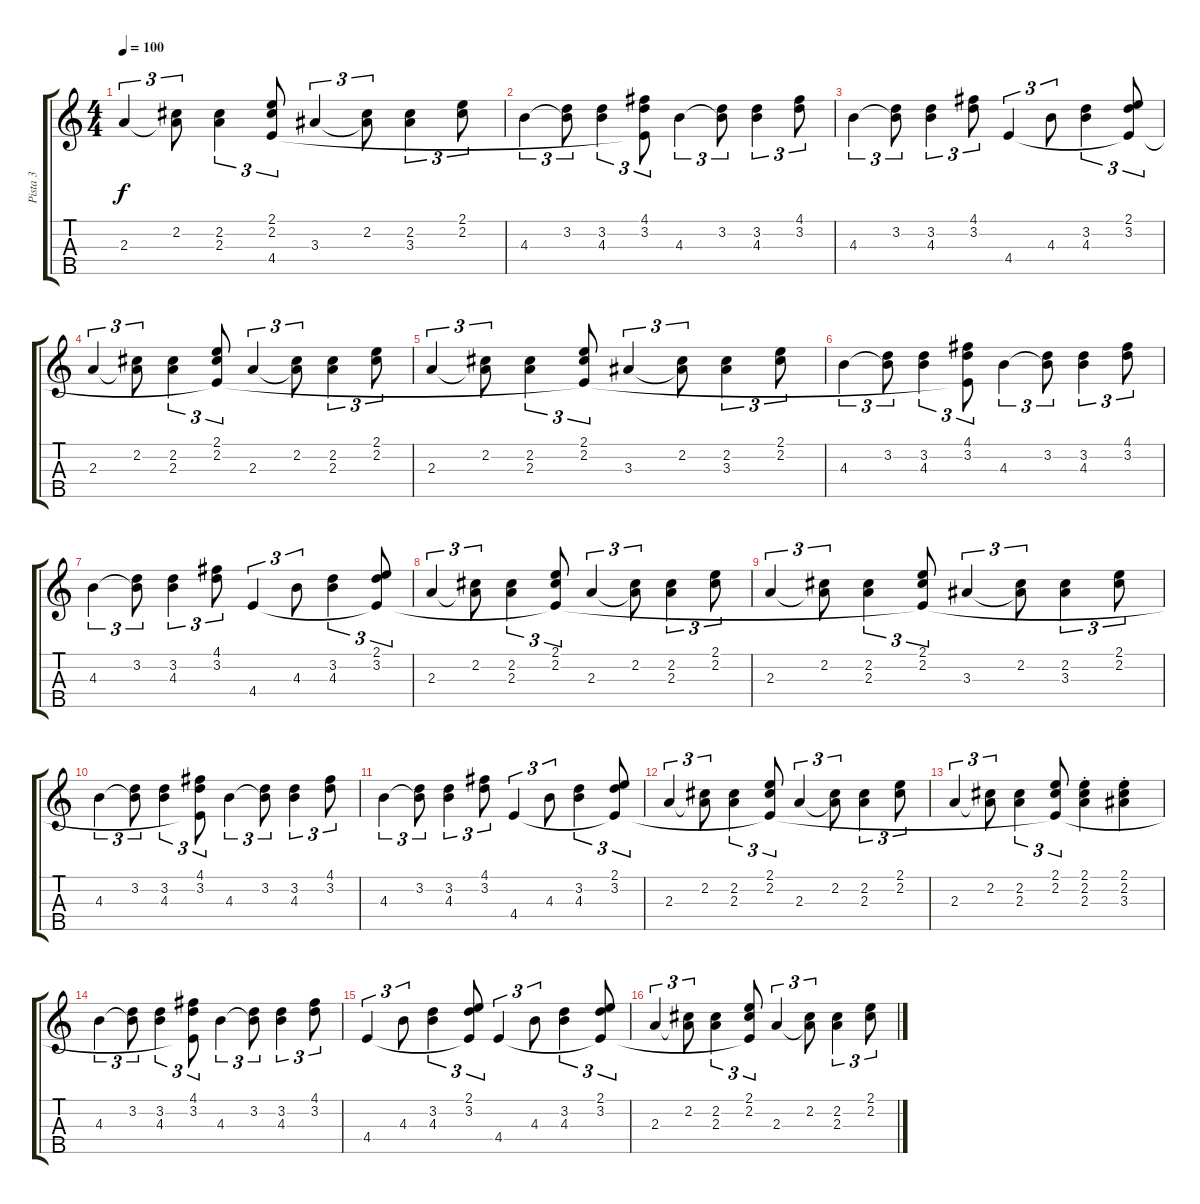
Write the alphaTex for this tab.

\track ("Pista 3" "Pista 3") {instrument banjo}
\staff {score tabs}
\tuning (D4 B3 G3 C3 G4) {hide}
\displaytranspose 12
\ts (4 4)
\tempo 100
\clef g2
\ks c
2.3.4{tu (3 2) dy f} (2.2 2.3{t}).8{tu (3 2)} (2.2 2.3).4{tu (3 2)} (2.1 2.2 4.4{t}).8{tu (3 2)} 3.3.4{tu (3 2)} (2.2 3.3{t}).8{tu (3 2)} (2.2 3.3).4{tu (3 2)} (2.1 2.2).8{tu (3 2)} |
4.3.4{tu (3 2)} (3.2 4.3{t}).8{tu (3 2)} (3.2 4.3).4{tu (3 2)} (4.1 3.2 4.4{t}).8{tu (3 2)} 4.3.4{tu (3 2)} (3.2 4.3{t}).8{tu (3 2)} (3.2 4.3).4{tu (3 2)} (4.1 3.2).8{tu (3 2)} |
4.3.4{tu (3 2)} (3.2 4.3{t}).8{tu (3 2)} (3.2 4.3).4{tu (3 2)} (4.1 3.2).8{tu (3 2)} 4.4.4{tu (3 2)} 4.3.8{tu (3 2)} (3.2 4.3).4{tu (3 2)} (2.1 3.2 4.4{t}).8{tu (3 2)} |
2.3.4{tu (3 2)} (2.2 2.3{t}).8{tu (3 2)} (2.2 2.3).4{tu (3 2)} (2.1 2.2 4.4{t}).8{tu (3 2)} 2.3.4{tu (3 2)} (2.2 2.3{t}).8{tu (3 2)} (2.2 2.3).4{tu (3 2)} (2.1 2.2).8{tu (3 2)} |
2.3.4{tu (3 2)} (2.2 2.3{t}).8{tu (3 2)} (2.2 2.3).4{tu (3 2)} (2.1 2.2 4.4{t}).8{tu (3 2)} 3.3.4{tu (3 2)} (2.2 3.3{t}).8{tu (3 2)} (2.2 3.3).4{tu (3 2)} (2.1 2.2).8{tu (3 2)} |
4.3.4{tu (3 2)} (3.2 4.3{t}).8{tu (3 2)} (3.2 4.3).4{tu (3 2)} (4.1 3.2 4.4{t}).8{tu (3 2)} 4.3.4{tu (3 2)} (3.2 4.3{t}).8{tu (3 2)} (3.2 4.3).4{tu (3 2)} (4.1 3.2).8{tu (3 2)} |
4.3.4{tu (3 2)} (3.2 4.3{t}).8{tu (3 2)} (3.2 4.3).4{tu (3 2)} (4.1 3.2).8{tu (3 2)} 4.4.4{tu (3 2)} 4.3.8{tu (3 2)} (3.2 4.3).4{tu (3 2)} (2.1 3.2 4.4{t}).8{tu (3 2)} |
2.3.4{tu (3 2)} (2.2 2.3{t}).8{tu (3 2)} (2.2 2.3).4{tu (3 2)} (2.1 2.2 4.4{t}).8{tu (3 2)} 2.3.4{tu (3 2)} (2.2 2.3{t}).8{tu (3 2)} (2.2 2.3).4{tu (3 2)} (2.1 2.2).8{tu (3 2)} |
2.3.4{tu (3 2)} (2.2 2.3{t}).8{tu (3 2)} (2.2 2.3).4{tu (3 2)} (2.1 2.2 4.4{t}).8{tu (3 2)} 3.3.4{tu (3 2)} (2.2 3.3{t}).8{tu (3 2)} (2.2 3.3).4{tu (3 2)} (2.1 2.2).8{tu (3 2)} |
4.3.4{tu (3 2)} (3.2 4.3{t}).8{tu (3 2)} (3.2 4.3).4{tu (3 2)} (4.1 3.2 4.4{t}).8{tu (3 2)} 4.3.4{tu (3 2)} (3.2 4.3{t}).8{tu (3 2)} (3.2 4.3).4{tu (3 2)} (4.1 3.2).8{tu (3 2)} |
4.3.4{tu (3 2)} (3.2 4.3{t}).8{tu (3 2)} (3.2 4.3).4{tu (3 2)} (4.1 3.2).8{tu (3 2)} 4.4.4{tu (3 2)} 4.3.8{tu (3 2)} (3.2 4.3).4{tu (3 2)} (2.1 3.2 4.4{t}).8{tu (3 2)} |
2.3.4{tu (3 2)} (2.2 2.3{t}).8{tu (3 2)} (2.2 2.3).4{tu (3 2)} (2.1 2.2 4.4{t}).8{tu (3 2)} 2.3.4{tu (3 2)} (2.2 2.3{t}).8{tu (3 2)} (2.2 2.3).4{tu (3 2)} (2.1 2.2).8{tu (3 2)} |
2.3.4{tu (3 2)} (2.2 2.3{t}).8{tu (3 2)} (2.2 2.3).4{tu (3 2)} (2.1 2.2 4.4{t}).8{tu (3 2)} (2.1{st} 2.2{st} 2.3{st}).4 (2.1{st} 2.2{st} 3.3{st}).4 |
4.3.4{tu (3 2)} (3.2 4.3{t}).8{tu (3 2)} (3.2 4.3).4{tu (3 2)} (4.1 3.2 4.4{t}).8{tu (3 2)} 4.3.4{tu (3 2)} (3.2 4.3{t}).8{tu (3 2)} (3.2 4.3).4{tu (3 2)} (4.1 3.2).8{tu (3 2)} |
4.4.4{tu (3 2)} 4.3.8{tu (3 2)} (3.2 4.3).4{tu (3 2)} (2.1 3.2 4.4{t}).8{tu (3 2)} 4.4.4{tu (3 2)} 4.3.8{tu (3 2)} (3.2 4.3).4{tu (3 2)} (2.1 3.2 4.4{t}).8{tu (3 2)} |
2.3.4{tu (3 2)} (2.2 2.3{t}).8{tu (3 2)} (2.2 2.3).4{tu (3 2)} (2.1 2.2 4.4{t}).8{tu (3 2)} 2.3.4{tu (3 2)} (2.2 2.3{t}).8{tu (3 2)} (2.2 2.3).4{tu (3 2)} (2.1 2.2).8{tu (3 2)}
